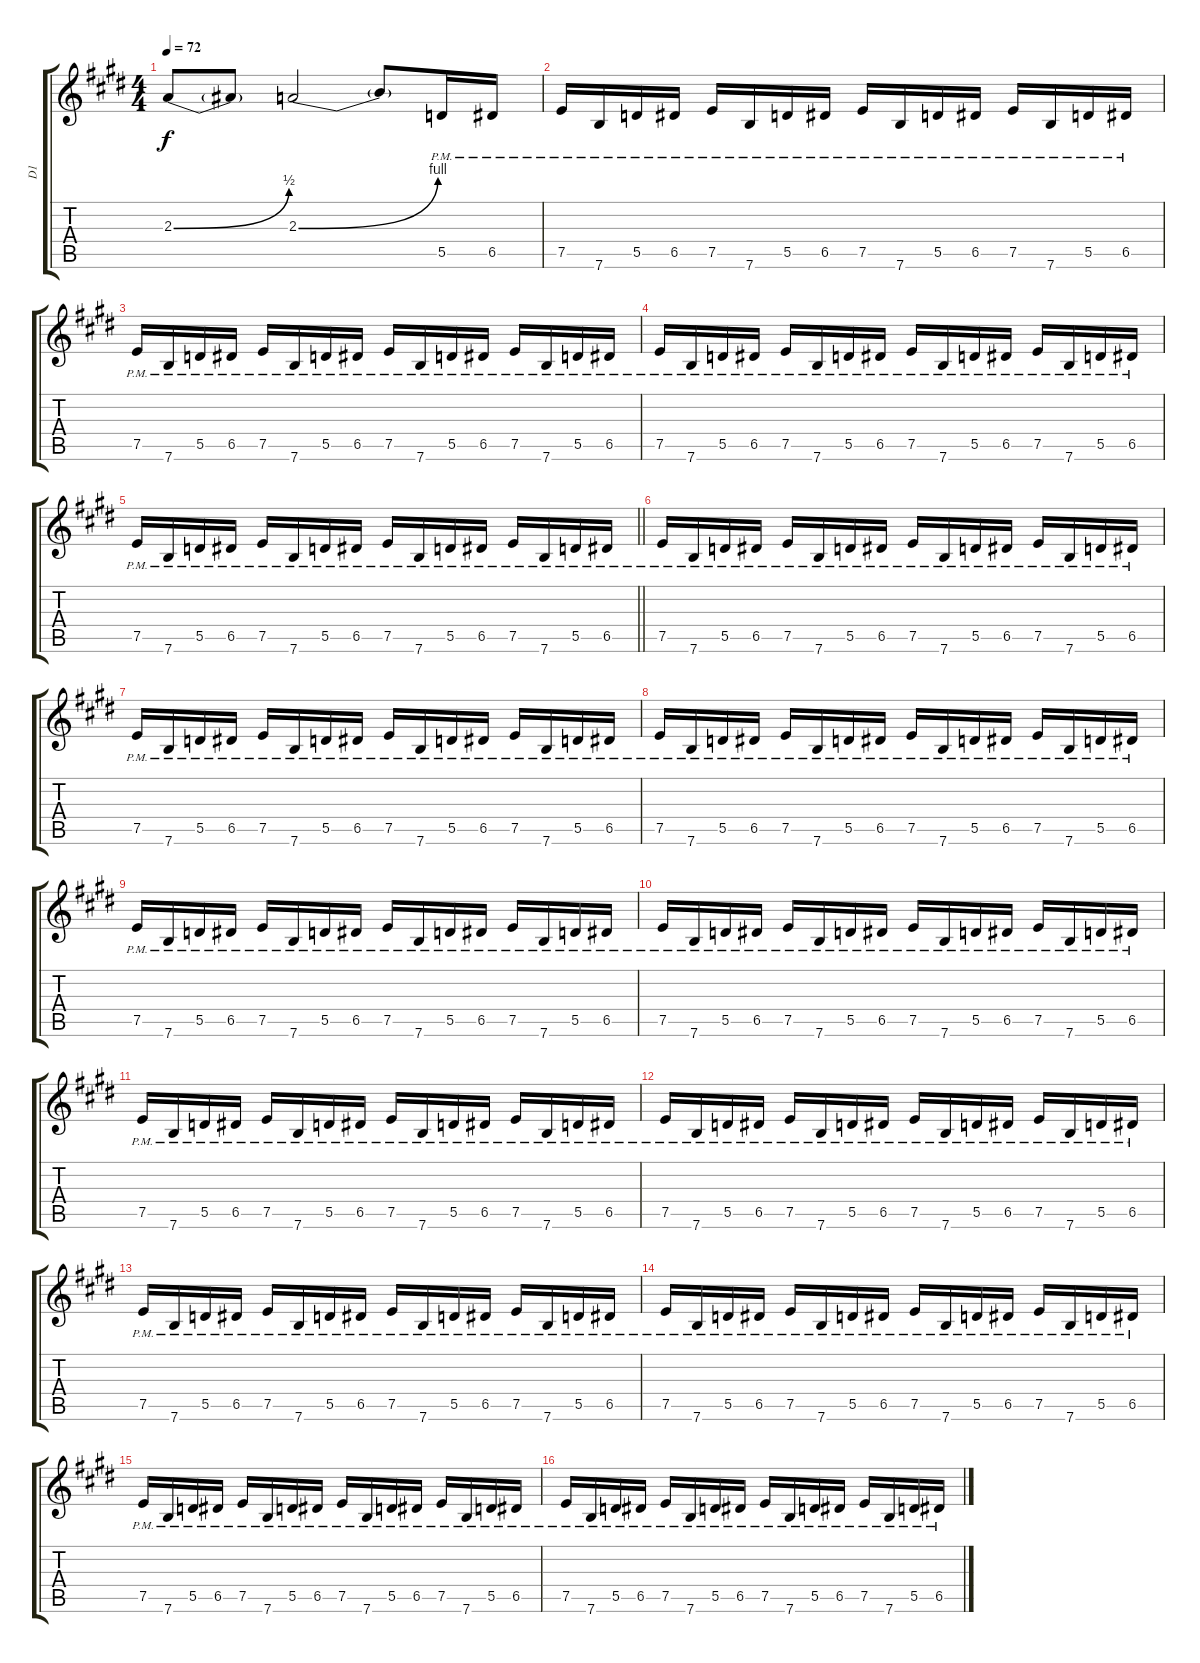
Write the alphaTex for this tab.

\track ("D1" "D1") {instrument distortionguitar}
\staff {score tabs}
\tuning (E4 B3 G3 D3 A2 E2) {hide}
\ts (4 4)
\tempo 72
\clef g2
\ks c#minor
2.3{be (bend 0 0 60 2)}.8{dy f} 2.3{t}.8 2.3{be (bend 0 0 60 4)}.2 2.3{t}.8 5.5{pm}.16 6.5{pm}.16 |
7.5{pm}.16 7.6{pm}.16 5.5{pm}.16 6.5{pm}.16 7.5{pm}.16 7.6{pm}.16 5.5{pm}.16 6.5{pm}.16 7.5{pm}.16 7.6{pm}.16 5.5{pm}.16 6.5{pm}.16 7.5{pm}.16 7.6{pm}.16 5.5{pm}.16 6.5{pm}.16 |
7.5{pm}.16 7.6{pm}.16 5.5{pm}.16 6.5{pm}.16 7.5{pm}.16 7.6{pm}.16 5.5{pm}.16 6.5{pm}.16 7.5{pm}.16 7.6{pm}.16 5.5{pm}.16 6.5{pm}.16 7.5{pm}.16 7.6{pm}.16 5.5{pm}.16 6.5{pm}.16 |
7.5{pm}.16 7.6{pm}.16 5.5{pm}.16 6.5{pm}.16 7.5{pm}.16 7.6{pm}.16 5.5{pm}.16 6.5{pm}.16 7.5{pm}.16 7.6{pm}.16 5.5{pm}.16 6.5{pm}.16 7.5{pm}.16 7.6{pm}.16 5.5{pm}.16 6.5{pm}.16 |
\barLineRight lightlight
7.5{pm}.16 7.6{pm}.16 5.5{pm}.16 6.5{pm}.16 7.5{pm}.16 7.6{pm}.16 5.5{pm}.16 6.5{pm}.16 7.5{pm}.16 7.6{pm}.16 5.5{pm}.16 6.5{pm}.16 7.5{pm}.16 7.6{pm}.16 5.5{pm}.16 6.5{pm}.16 |
7.5{pm}.16 7.6{pm}.16 5.5{pm}.16 6.5{pm}.16 7.5{pm}.16 7.6{pm}.16 5.5{pm}.16 6.5{pm}.16 7.5{pm}.16 7.6{pm}.16 5.5{pm}.16 6.5{pm}.16 7.5{pm}.16 7.6{pm}.16 5.5{pm}.16 6.5{pm}.16 |
7.5{pm}.16 7.6{pm}.16 5.5{pm}.16 6.5{pm}.16 7.5{pm}.16 7.6{pm}.16 5.5{pm}.16 6.5{pm}.16 7.5{pm}.16 7.6{pm}.16 5.5{pm}.16 6.5{pm}.16 7.5{pm}.16 7.6{pm}.16 5.5{pm}.16 6.5{pm}.16 |
7.5{pm}.16 7.6{pm}.16 5.5{pm}.16 6.5{pm}.16 7.5{pm}.16 7.6{pm}.16 5.5{pm}.16 6.5{pm}.16 7.5{pm}.16 7.6{pm}.16 5.5{pm}.16 6.5{pm}.16 7.5{pm}.16 7.6{pm}.16 5.5{pm}.16 6.5{pm}.16 |
7.5{pm}.16 7.6{pm}.16 5.5{pm}.16 6.5{pm}.16 7.5{pm}.16 7.6{pm}.16 5.5{pm}.16 6.5{pm}.16 7.5{pm}.16 7.6{pm}.16 5.5{pm}.16 6.5{pm}.16 7.5{pm}.16 7.6{pm}.16 5.5{pm}.16 6.5{pm}.16 |
7.5{pm}.16 7.6{pm}.16 5.5{pm}.16 6.5{pm}.16 7.5{pm}.16 7.6{pm}.16 5.5{pm}.16 6.5{pm}.16 7.5{pm}.16 7.6{pm}.16 5.5{pm}.16 6.5{pm}.16 7.5{pm}.16 7.6{pm}.16 5.5{pm}.16 6.5{pm}.16 |
7.5{pm}.16 7.6{pm}.16 5.5{pm}.16 6.5{pm}.16 7.5{pm}.16 7.6{pm}.16 5.5{pm}.16 6.5{pm}.16 7.5{pm}.16 7.6{pm}.16 5.5{pm}.16 6.5{pm}.16 7.5{pm}.16 7.6{pm}.16 5.5{pm}.16 6.5{pm}.16 |
7.5{pm}.16 7.6{pm}.16 5.5{pm}.16 6.5{pm}.16 7.5{pm}.16 7.6{pm}.16 5.5{pm}.16 6.5{pm}.16 7.5{pm}.16 7.6{pm}.16 5.5{pm}.16 6.5{pm}.16 7.5{pm}.16 7.6{pm}.16 5.5{pm}.16 6.5{pm}.16 |
7.5{pm}.16 7.6{pm}.16 5.5{pm}.16 6.5{pm}.16 7.5{pm}.16 7.6{pm}.16 5.5{pm}.16 6.5{pm}.16 7.5{pm}.16 7.6{pm}.16 5.5{pm}.16 6.5{pm}.16 7.5{pm}.16 7.6{pm}.16 5.5{pm}.16 6.5{pm}.16 |
7.5{pm}.16 7.6{pm}.16 5.5{pm}.16 6.5{pm}.16 7.5{pm}.16 7.6{pm}.16 5.5{pm}.16 6.5{pm}.16 7.5{pm}.16 7.6{pm}.16 5.5{pm}.16 6.5{pm}.16 7.5{pm}.16 7.6{pm}.16 5.5{pm}.16 6.5{pm}.16 |
7.5{pm}.16 7.6{pm}.16 5.5{pm}.16 6.5{pm}.16 7.5{pm}.16 7.6{pm}.16 5.5{pm}.16 6.5{pm}.16 7.5{pm}.16 7.6{pm}.16 5.5{pm}.16 6.5{pm}.16 7.5{pm}.16 7.6{pm}.16 5.5{pm}.16 6.5{pm}.16 |
7.5{pm}.16 7.6{pm}.16 5.5{pm}.16 6.5{pm}.16 7.5{pm}.16 7.6{pm}.16 5.5{pm}.16 6.5{pm}.16 7.5{pm}.16 7.6{pm}.16 5.5{pm}.16 6.5{pm}.16 7.5{pm}.16 7.6{pm}.16 5.5{pm}.16 6.5{pm}.16
